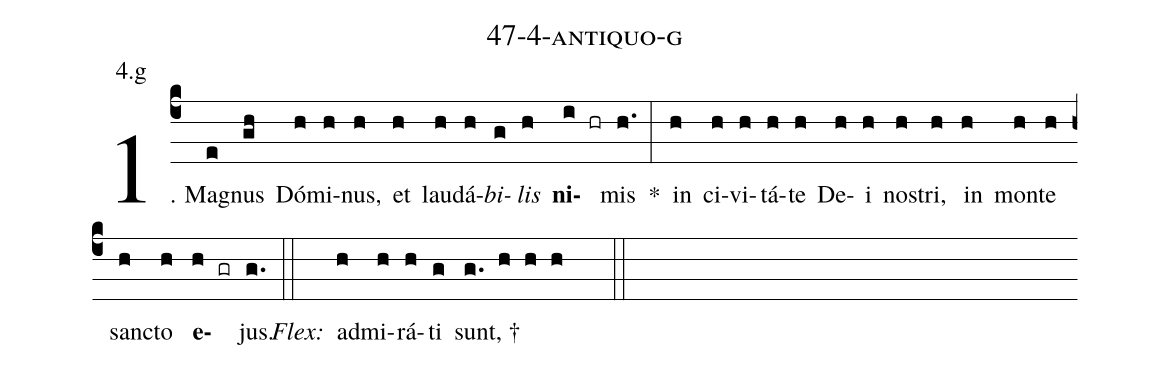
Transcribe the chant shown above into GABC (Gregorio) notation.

name: 47-4-antiquo-g;
annotation: 4.g;
%%
(c4)1. Ma(e)gnus(gh) Dó(h)mi(h)nus,(h) et(h) lau(h)dá(h)<i>bi</i>(g)<i>lis</i>(h) <b>ni</b>(i hr)mis(h.) *(:) in(h) ci(h)vi(h)tá(h)te(h) De(h)i(h) nos(h)tri,(h) in(h) mon(h)te(h) sanc(h)to(h) <b>e</b>(h gr)jus.(g.) (::)
<i>Flex:</i>()  ad(h)mi(h)rá(h)ti(g) sunt, †(g. h h h  ::)
